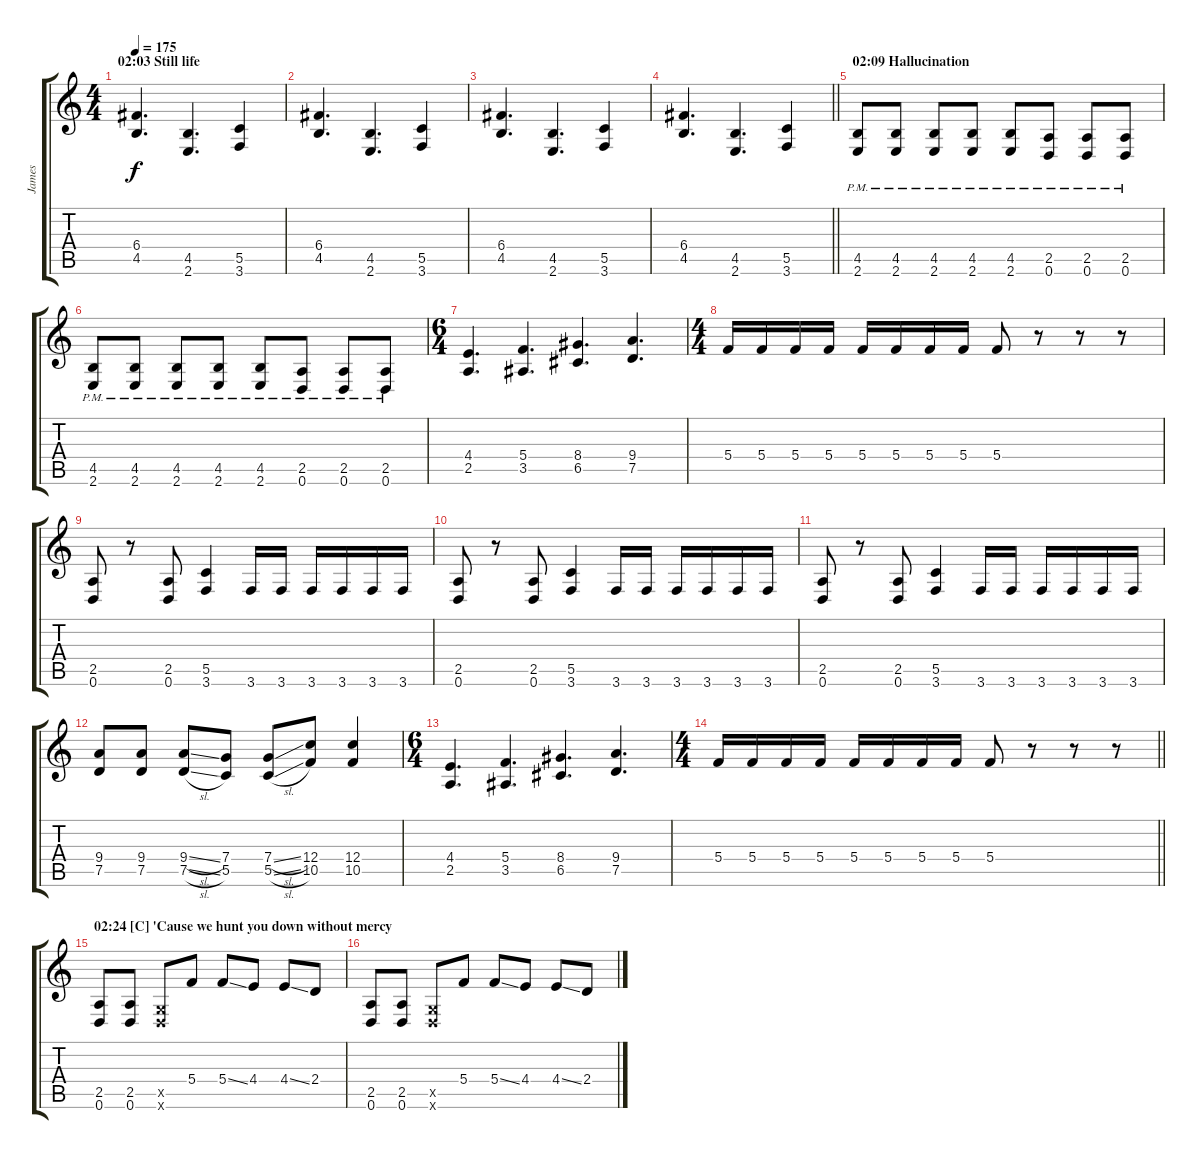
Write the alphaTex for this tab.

\track ("James" "James") {instrument distortionguitar}
\staff {score tabs}
\tuning (D4 A3 F3 C3 G2 D2) {hide}
\ts (4 4)
\section ("" "02:03 Still life")
\tempo 175
\clef g2
\ks c
(6.4 4.5).4{d dy f} (4.5 2.6).4{d} (5.5 3.6).4 |
(6.4 4.5).4{d} (4.5 2.6).4{d} (5.5 3.6).4 |
(6.4 4.5).4{d} (4.5 2.6).4{d} (5.5 3.6).4 |
\barLineRight lightlight
(6.4 4.5).4{d} (4.5 2.6).4{d} (5.5 3.6).4 |
\section ("" "02:09 Hallucination")
(4.5{pm} 2.6{pm}).8 (4.5{pm} 2.6{pm}).8 (4.5{pm} 2.6{pm}).8 (4.5{pm} 2.6{pm}).8 (4.5{pm} 2.6{pm}).8 (2.5{pm} 0.6{pm}).8 (2.5{pm} 0.6{pm}).8 (2.5{pm} 0.6{pm}).8 |
(4.5{pm} 2.6{pm}).8 (4.5{pm} 2.6{pm}).8 (4.5{pm} 2.6{pm}).8 (4.5{pm} 2.6{pm}).8 (4.5{pm} 2.6{pm}).8 (2.5{pm} 0.6{pm}).8 (2.5{pm} 0.6{pm}).8 (2.5{pm} 0.6{pm}).8 |
\ts (6 4)
(4.4 2.5).4{d} (5.4 3.5).4{d} (8.4 6.5).4{d} (9.4 7.5).4{d} |
\ts (4 4)
5.4.16 5.4.16 5.4.16 5.4.16 5.4.16 5.4.16 5.4.16 5.4.16 5.4.8 r.8 r.8 r.8 |
(2.5 0.6).8 r.8 (2.5 0.6).8 (5.5 3.6).4 3.6.16 3.6.16 3.6.16 3.6.16 3.6.16 3.6.16 |
(2.5 0.6).8 r.8 (2.5 0.6).8 (5.5 3.6).4 3.6.16 3.6.16 3.6.16 3.6.16 3.6.16 3.6.16 |
(2.5 0.6).8 r.8 (2.5 0.6).8 (5.5 3.6).4 3.6.16 3.6.16 3.6.16 3.6.16 3.6.16 3.6.16 |
(9.4 7.5).8 (9.4 7.5).8 (9.4{sl} 7.5{sl}).8 (7.4 5.5).8 (7.4{sl} 5.5{sl}).8 (12.4 10.5).8 (12.4 10.5).4 |
\ts (6 4)
(4.4 2.5).4{d} (5.4 3.5).4{d} (8.4 6.5).4{d} (9.4 7.5).4{d} |
\ts (4 4)
\barLineRight lightlight
5.4.16 5.4.16 5.4.16 5.4.16 5.4.16 5.4.16 5.4.16 5.4.16 5.4.8 r.8 r.8 r.8 |
\section ("" "02:24 [C] 'Cause we hunt you down without mercy")
(2.5 0.6).8 (2.5 0.6).8 (0.5{x} 0.6{x}).8 5.4.8 5.4{ss}.8 4.4.8 4.4{ss}.8 2.4.8 |
(2.5 0.6).8 (2.5 0.6).8 (0.5{x} 0.6{x}).8 5.4.8 5.4{ss}.8 4.4.8 4.4{ss}.8 2.4.8
